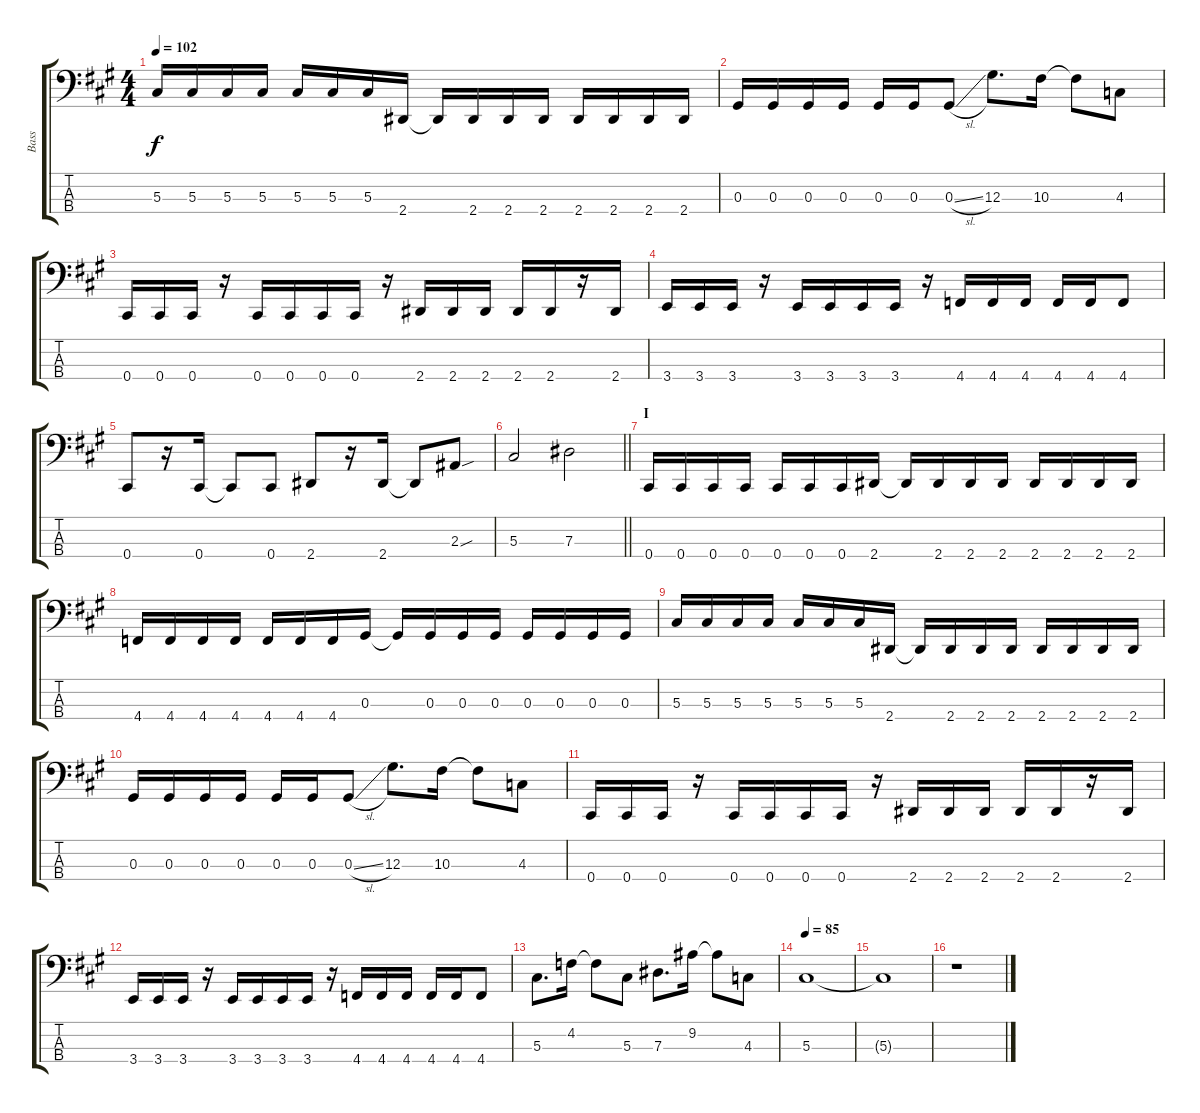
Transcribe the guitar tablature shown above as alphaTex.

\track ("Bass" "Bass") {instrument electricbasspick}
\staff {score tabs}
\tuning (Gb2 Db2 Ab1 Db1) {hide}
\ts (4 4)
\tempo 102
\clef f4
\ks a
5.3.16{dy f} 5.3.16 5.3.16 5.3.16 5.3.16 5.3.16 5.3.16 2.4.16 2.4{t}.16 2.4.16 2.4.16 2.4.16 2.4.16 2.4.16 2.4.16 2.4.16 |
0.3.16 0.3.16 0.3.16 0.3.16 0.3.16 0.3.16 0.3{sl}.8 12.3.8{d} 10.3.16 10.3{t}.8 4.3.8 |
0.4.16 0.4.16 0.4.16 r.16 0.4.16 0.4.16 0.4.16 0.4.16 r.16 2.4.16 2.4.16 2.4.16 2.4.16 2.4.16 r.16 2.4.16 |
3.4.16 3.4.16 3.4.16 r.16 3.4.16 3.4.16 3.4.16 3.4.16 r.16 4.4.16 4.4.16 4.4.16 4.4.16 4.4.16 4.4.8 |
0.4.8 r.16 0.4.16 0.4{t}.8 0.4.8 2.4.8 r.16 2.4.16 2.4{t}.8 2.3{sou}.8 |
\barLineRight lightlight
5.3.2 7.3.2 |
\section ("" "I")
0.4.16 0.4.16 0.4.16 0.4.16 0.4.16 0.4.16 0.4.16 2.4.16 2.4{t}.16 2.4.16 2.4.16 2.4.16 2.4.16 2.4.16 2.4.16 2.4.16 |
4.4.16 4.4.16 4.4.16 4.4.16 4.4.16 4.4.16 4.4.16 0.3.16 0.3{t}.16 0.3.16 0.3.16 0.3.16 0.3.16 0.3.16 0.3.16 0.3.16 |
5.3.16 5.3.16 5.3.16 5.3.16 5.3.16 5.3.16 5.3.16 2.4.16 2.4{t}.16 2.4.16 2.4.16 2.4.16 2.4.16 2.4.16 2.4.16 2.4.16 |
0.3.16 0.3.16 0.3.16 0.3.16 0.3.16 0.3.16 0.3{sl}.8 12.3.8{d} 10.3.16 10.3{t}.8 4.3.8 |
0.4.16 0.4.16 0.4.16 r.16 0.4.16 0.4.16 0.4.16 0.4.16 r.16 2.4.16 2.4.16 2.4.16 2.4.16 2.4.16 r.16 2.4.16 |
3.4.16 3.4.16 3.4.16 r.16 3.4.16 3.4.16 3.4.16 3.4.16 r.16 4.4.16 4.4.16 4.4.16 4.4.16 4.4.16 4.4.8 |
5.3.8{d} 4.2.16 4.2{t}.8 5.3.8 7.3.8{d} 9.2.16 9.2{t}.8 4.3.8 |
\tempo 85
5.3.1 |
5.3{t}.1{volume 0} |
r.1
